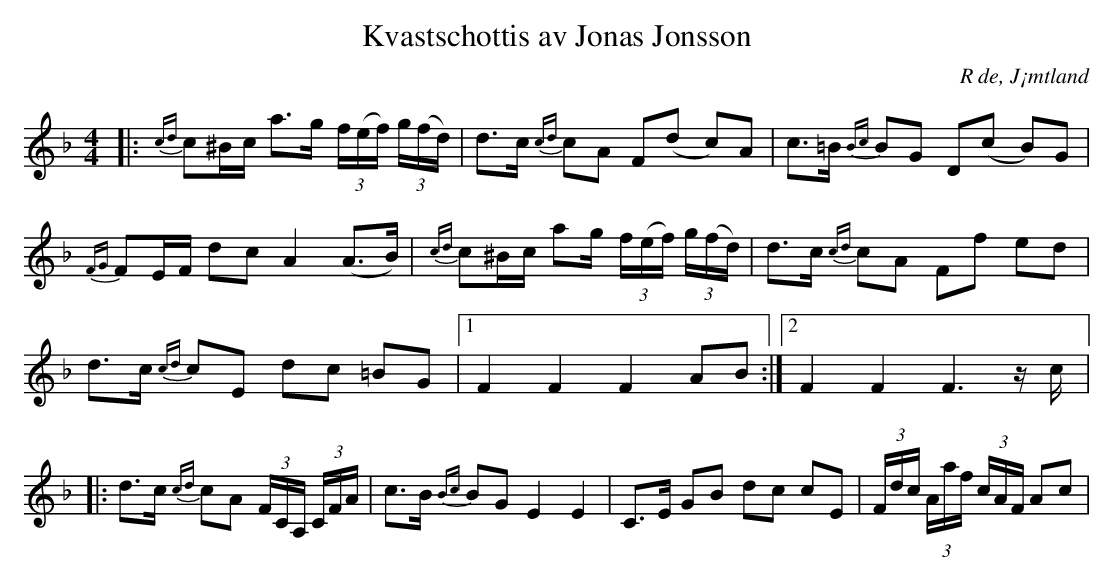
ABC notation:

X:1
T:Kvastschottis av Jonas Jonsson
O:R de, J¡mtland
M:4/4
L:1/16
K:F
|: {cd}c2^Bc a2>g2 (3f(ef) (3g(fd) | d2>c2 {cd}c2A2 F2(d2- c2)A2 | c2>=B2 {Bc}B2G2 D2(c2- B2)G2 | {FG}F2EF d2c2 A4 (A2>B2) | {cd}c2^Bc a2g (3f(ef) (3g(fd) | d2>c2 {cd}c2A2 F2f2 e2d2 | d2>c2 {cd}c2E2 d2c2 =B2G2 |1 F4 F4 F4 A2B2 :|2 F4 F4 F4> z2c ]|: d2>c2 {cd}c2A2 (3FCA, (3CFA | c2>B2 {Bc}B2G2 E4 E4 | C2>E2 G2B2 d2c2 c2E2 | (3Fdc (3Aaf (3cAF A2c2 |
